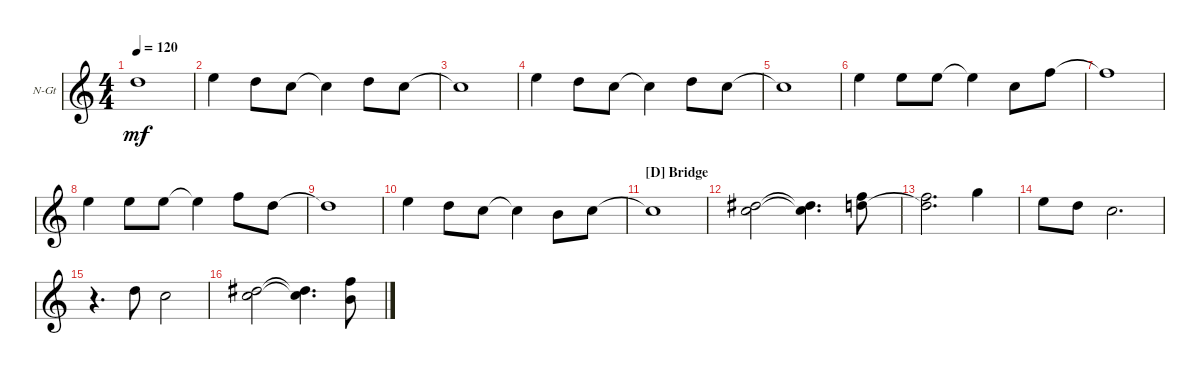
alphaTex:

\defaultSystemsLayout 4
\bracketExtendMode groupsimilarinstruments
\firstSystemTrackNameOrientation horizontal
\otherSystemsTrackNameOrientation horizontal
\track ("Nylon Guitar" "N-Gt") {instrument acousticgrandpiano}
\staff {score}
\tuning (E4 B3 G3 D3 A2 E2)
\displaytranspose 12
\ts (4 4)
\tempo 120
\clef g2
\ks c
3.2{t}.1{dy mf} |
0.1.4 3.2.8 1.2.8 1.2{t}.4 3.2.8 1.2.8 |
1.2{t}.1 |
0.1.4 3.2.8 1.2.8 1.2{t}.4 3.2.8 1.2.8 |
1.2{t}.1 |
0.1.4 0.1.8 0.1.8 0.1{t}.4 1.2.8 1.1.8 |
1.1{t}.1 |
0.1.4 0.1.8 0.1.8 0.1{t}.4 1.1.8 3.2.8 |
3.2{t}.1 |
0.1.4 3.2.8 1.2.8 1.2{t}.4 0.2.8 1.2.8 |
\section ("D" "Bridge")
1.2{t}.1 |
(4.2 5.3).2 (5.3{t} 4.2{t}).4{d} (6.2 7.3).8 |
(6.2 7.3{t}).2{d} 8.2.4 |
0.1.8 3.2.8 1.2.2{d} |
r.4{d} 3.2.8 1.2.2 |
(4.2 5.3).2 (4.2{t} 5.3{t}).4{d} (6.2 4.3).8
